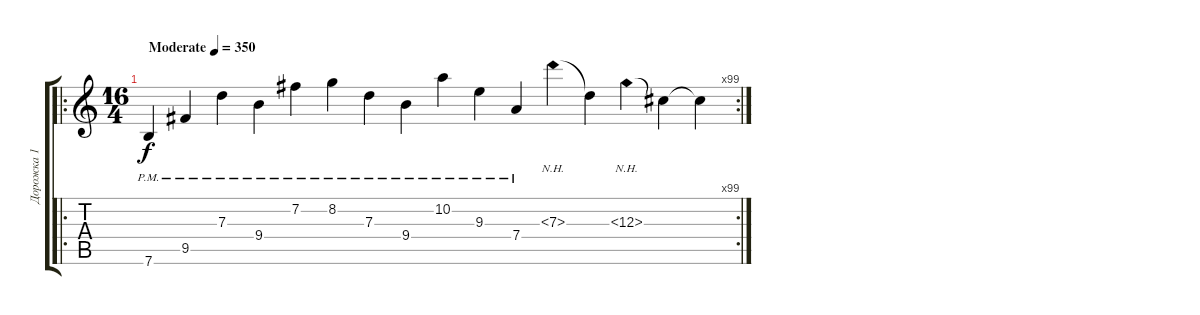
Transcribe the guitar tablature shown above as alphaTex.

\track ("Дорожка 1" "Дорожка 1") {instrument overdrivenguitar}
\staff {score tabs}
\tuning (E4 B3 G3 D3 A2 E2) {hide}
\ro
\rc 99
\ts (16 4)
\tempo (350 "Moderate")
\clef g2
\ks c
7.6{pm}.4{dy f instrument overdrivenguitar} 9.5{pm}.4 7.3{pm}.4 9.4{pm}.4 7.2{pm}.4 8.2{pm}.4 7.3{pm}.4 9.4{pm}.4 10.2{pm}.4 9.3{pm}.4 7.4{pm}.4 7.3{nh}.4 7.3{t}.4 6.3{nh}.4 6.3{t}.4 6.3{t}.4
